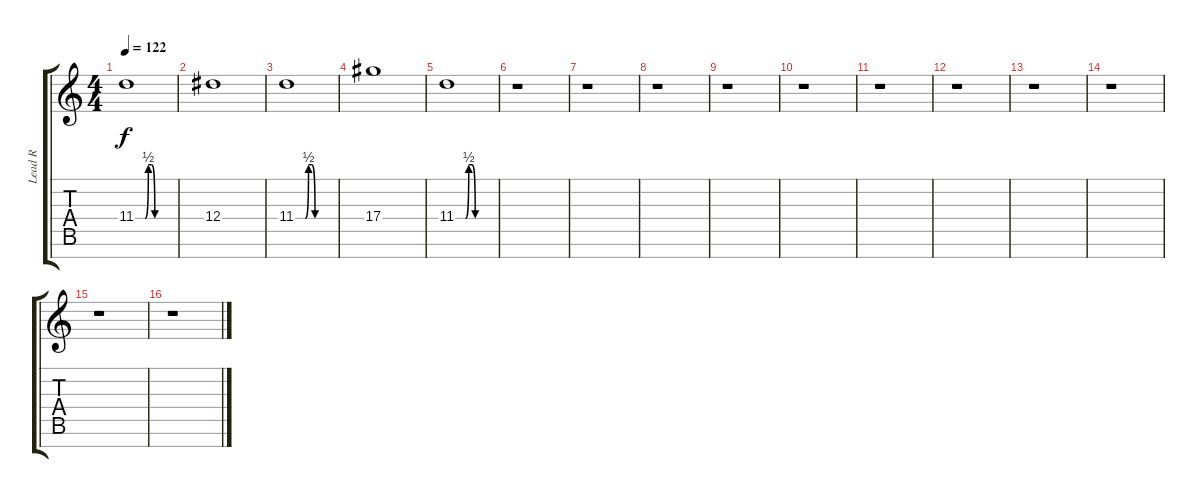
\track ("Lead R" "Lead R") {instrument overdrivenguitar}
\staff {score tabs}
\tuning (F4 C4 Ab3 Eb3 Bb2 F2 C2) {hide}
\ts (4 4)
\tempo 122
\clef g2
\ks c
11.4{be (custom 0 0 15 0 20 2 25 2 30 0 45 0 60 0)}.1{dy f} |
12.4.1 |
11.4{be (custom 0 0 15 0 20 2 25 2 30 0 45 0 60 0)}.1 |
17.4.1 |
11.4{be (custom 0 0 15 0 20 2 25 2 30 0 45 0 60 0)}.1 |
r.1 |
r.1 |
r.1 |
r.1 |
r.1 |
r.1 |
r.1 |
r.1 |
r.1 |
r.1 |
r.1
